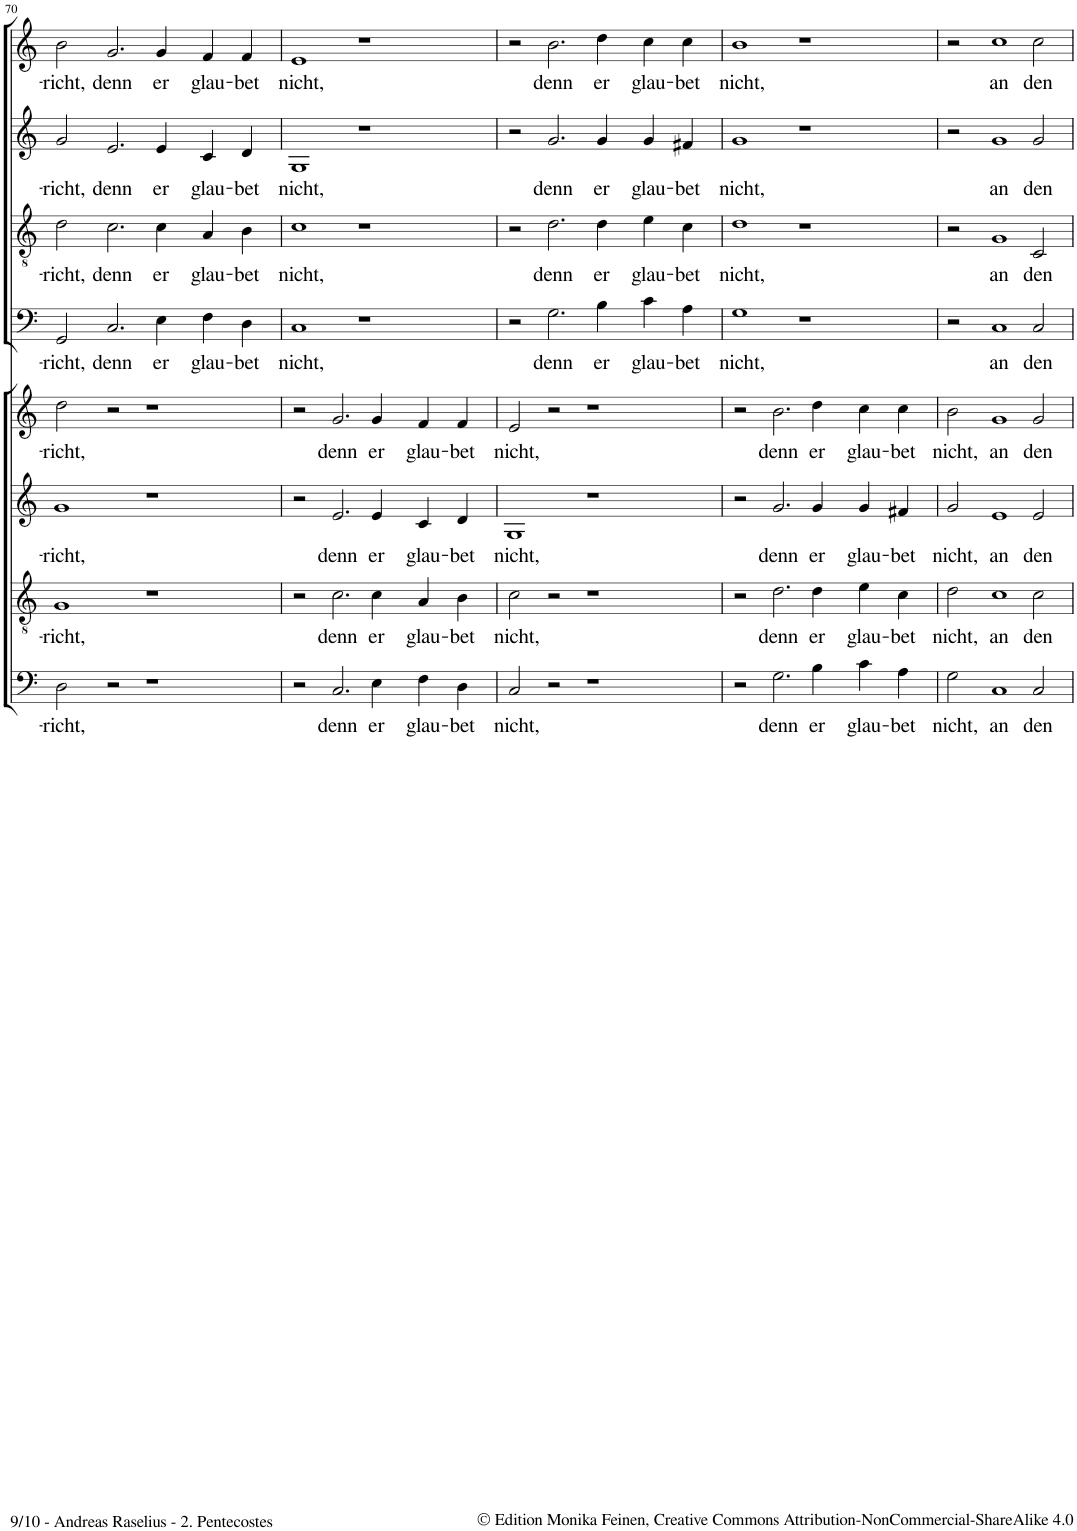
**kern	**text	**kern	**text	**kern	**text	**kern	**text	**kern	**text	**kern	**text	**kern	**text	**kern	**text
*part8	*part8	*part7	*part7	*part6	*part6	*part5	*part5	*part4	*part4	*part3	*part3	*part2	*part2	*part1	*part1
*staff8	*staff8	*staff7	*staff7	*staff6	*staff6	*staff5	*staff5	*staff4	*staff4	*staff3	*staff3	*staff2	*staff2	*staff1	*staff1
*I"Bassus II	*	*I"Tenor II	*	*I"Altus II	*	*I"Cantus II	*	*I"Bassus I	*	*I"Tenor I	*	*I"Altus I	*	*I"Cantus I	*
!!LO:PB:g=z
*clefF4	*	*clefGv2	*	*clefG2	*	*clefG2	*	*clefF4	*	*clefGv2	*	*clefG2	*	*clefG2	*
*k[]	*	*k[]	*	*k[]	*	*k[]	*	*k[]	*	*k[]	*	*k[]	*	*k[]	*
*M4/2	*	*M4/2	*	*M4/2	*	*M4/2	*	*M4/2	*	*M4/2	*	*M4/2	*	*M4/2	*
*met(c|)	*	*met(c|)	*	*met(c|)	*	*met(c|)	*	*met(c|)	*	*met(c|)	*	*met(c|)	*	*met(c|)	*
=70	=70	=70	=70	=70	=70	=70	=70	=70	=70	=70	=70	=70	=70	=70	=70
!	!LO:LY:b	!	!LO:LY:b	!	!LO:LY:b	!	!LO:LY:b	!	!LO:LY:b	!	!LO:LY:b	!	!LO:LY:b	!	!LO:LY:b
2D\	-richt,	1G	-richt,	1g	-richt,	2dd\	-richt,	2GG/	-richt,	2d\	-richt,	2g/	-richt,	2b\	-richt,
!	!	!	!	!	!	!	!	!	!LO:LY:b	!	!LO:LY:b	!	!LO:LY:b	!	!LO:LY:b
2r	.	.	.	.	.	2r	.	2.C/	denn	2.c\	denn	2.e/	denn	2.g/	denn
1r	.	1r	.	1r	.	1r	.	.	.	.	.	.	.	.	.
!	!	!	!	!	!	!	!	!	!LO:LY:b	!	!LO:LY:b	!	!LO:LY:b	!	!LO:LY:b
.	.	.	.	.	.	.	.	4E\	er	4c\	er	4e/	er	4g/	er
!	!	!	!	!	!	!	!	!	!LO:LY:b	!	!LO:LY:b	!	!LO:LY:b	!	!LO:LY:b
.	.	.	.	.	.	.	.	4F\	glau-	4A/	glau-	4c/	glau-	4f/	glau-
!	!	!	!	!	!	!	!	!	!LO:LY:b	!	!LO:LY:b	!	!LO:LY:b	!	!LO:LY:b
.	.	.	.	.	.	.	.	4D\	-bet	4B\	-bet	4d/	-bet	4f/	-bet
=71	=71	=71	=71	=71	=71	=71	=71	=71	=71	=71	=71	=71	=71	=71	=71
!	!	!	!	!	!	!	!	!	!LO:LY:b	!	!LO:LY:b	!	!LO:LY:b	!	!LO:LY:b
2r	.	2r	.	2r	.	2r	.	1C	nicht,	1c	nicht,	1G	nicht,	1e	nicht,
!	!LO:LY:b	!	!LO:LY:b	!	!LO:LY:b	!	!LO:LY:b	!	!	!	!	!	!	!	!
2.C/	denn	2.c\	denn	2.e/	denn	2.g/	denn	.	.	.	.	.	.	.	.
.	.	.	.	.	.	.	.	1r	.	1r	.	1r	.	1r	.
!	!LO:LY:b	!	!LO:LY:b	!	!LO:LY:b	!	!LO:LY:b	!	!	!	!	!	!	!	!
4E\	er	4c\	er	4e/	er	4g/	er	.	.	.	.	.	.	.	.
!	!LO:LY:b	!	!LO:LY:b	!	!LO:LY:b	!	!LO:LY:b	!	!	!	!	!	!	!	!
4F\	glau-	4A/	glau-	4c/	glau-	4f/	glau-	.	.	.	.	.	.	.	.
!	!LO:LY:b	!	!LO:LY:b	!	!LO:LY:b	!	!LO:LY:b	!	!	!	!	!	!	!	!
4D\	-bet	4B\	-bet	4d/	-bet	4f/	-bet	.	.	.	.	.	.	.	.
=72	=72	=72	=72	=72	=72	=72	=72	=72	=72	=72	=72	=72	=72	=72	=72
!	!LO:LY:b	!	!LO:LY:b	!	!LO:LY:b	!	!LO:LY:b	!	!	!	!	!	!	!	!
2C/	nicht,	2c\	nicht,	1G	nicht,	2e/	nicht,	2r	.	2r	.	2r	.	2r	.
!	!	!	!	!	!	!	!	!	!LO:LY:b	!	!LO:LY:b	!	!LO:LY:b	!	!LO:LY:b
2r	.	2r	.	.	.	2r	.	2.G\	denn	2.d\	denn	2.g/	denn	2.b\	denn
1r	.	1r	.	1r	.	1r	.	.	.	.	.	.	.	.	.
!	!	!	!	!	!	!	!	!	!LO:LY:b	!	!LO:LY:b	!	!LO:LY:b	!	!LO:LY:b
.	.	.	.	.	.	.	.	4B\	er	4d\	er	4g/	er	4dd\	er
!	!	!	!	!	!	!	!	!	!LO:LY:b	!	!LO:LY:b	!	!LO:LY:b	!	!LO:LY:b
.	.	.	.	.	.	.	.	4c\	glau-	4e\	glau-	4g/	glau-	4cc\	glau-
!	!	!	!	!	!	!	!	!	!LO:LY:b	!	!LO:LY:b	!	!LO:LY:b	!	!LO:LY:b
.	.	.	.	.	.	.	.	4A\	-bet	4c\	-bet	4f#X/	-bet	4cc\	-bet
=73	=73	=73	=73	=73	=73	=73	=73	=73	=73	=73	=73	=73	=73	=73	=73
!	!	!	!	!	!	!	!	!	!LO:LY:b	!	!LO:LY:b	!	!LO:LY:b	!	!LO:LY:b
2r	.	2r	.	2r	.	2r	.	1G	nicht,	1d	nicht,	1g	nicht,	1b	nicht,
!	!LO:LY:b	!	!LO:LY:b	!	!LO:LY:b	!	!LO:LY:b	!	!	!	!	!	!	!	!
2.G\	denn	2.d\	denn	2.g/	denn	2.b\	denn	.	.	.	.	.	.	.	.
.	.	.	.	.	.	.	.	1r	.	1r	.	1r	.	1r	.
!	!LO:LY:b	!	!LO:LY:b	!	!LO:LY:b	!	!LO:LY:b	!	!	!	!	!	!	!	!
4B\	er	4d\	er	4g/	er	4dd\	er	.	.	.	.	.	.	.	.
!	!LO:LY:b	!	!LO:LY:b	!	!LO:LY:b	!	!LO:LY:b	!	!	!	!	!	!	!	!
4c\	glau-	4e\	glau-	4g/	glau-	4cc\	glau-	.	.	.	.	.	.	.	.
!	!LO:LY:b	!	!LO:LY:b	!	!LO:LY:b	!	!LO:LY:b	!	!	!	!	!	!	!	!
4A\	-bet	4c\	-bet	4f#X/	-bet	4cc\	-bet	.	.	.	.	.	.	.	.
=74	=74	=74	=74	=74	=74	=74	=74	=74	=74	=74	=74	=74	=74	=74	=74
!	!LO:LY:b	!	!LO:LY:b	!	!LO:LY:b	!	!LO:LY:b	!	!	!	!	!	!	!	!
2G\	nicht,	2d\	nicht,	2g/	nicht,	2b\	nicht,	2r	.	2r	.	2r	.	2r	.
!	!LO:LY:b	!	!LO:LY:b	!	!LO:LY:b	!	!LO:LY:b	!	!LO:LY:b	!	!LO:LY:b	!	!LO:LY:b	!	!LO:LY:b
1C	an	1c	an	1e	an	1g	an	1C	an	1G	an	1g	an	1cc	an
!	!LO:LY:b	!	!LO:LY:b	!	!LO:LY:b	!	!LO:LY:b	!	!LO:LY:b	!	!LO:LY:b	!	!LO:LY:b	!	!LO:LY:b
2C/	den	2c\	den	2e/	den	2g/	den	2C/	den	2C/	den	2g/	den	2cc\	den
=	=	=	=	=	=	=	=	=	=	=	=	=	=	=	=
*-	*-	*-	*-	*-	*-	*-	*-	*-	*-	*-	*-	*-	*-	*-	*-
